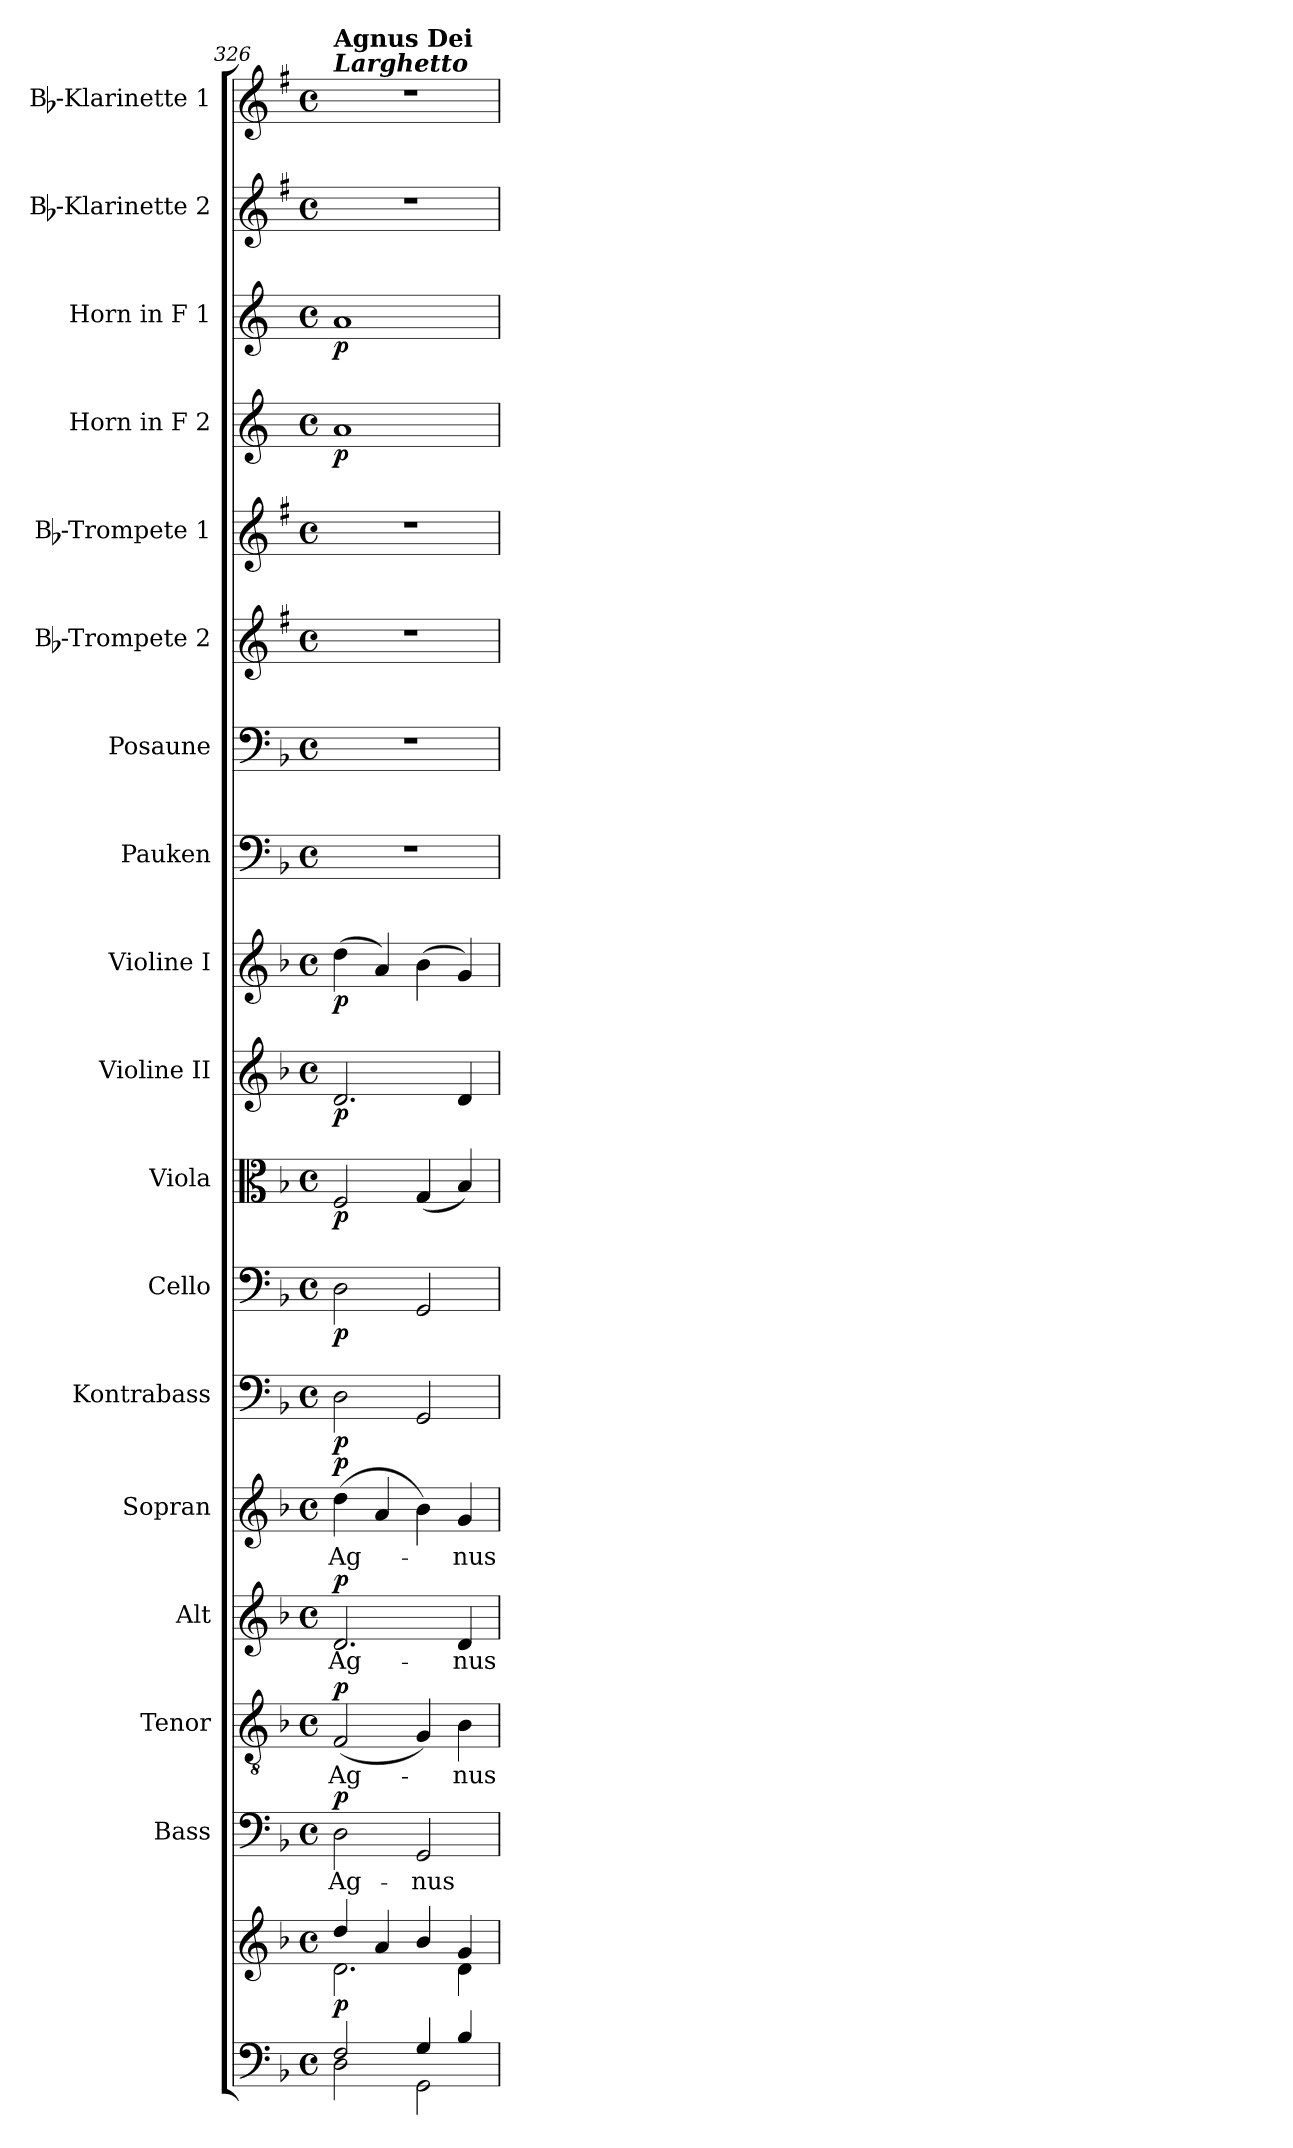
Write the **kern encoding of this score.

**kern	**kern	**dynam	**kern	**text	**dynam	**kern	**text	**dynam	**kern	**text	**dynam	**kern	**text	**dynam	**kern	**dynam	**kern	**dynam	**kern	**dynam	**kern	**dynam	**kern	**dynam	**kern	**kern	**kern	**kern	**kern	**dynam	**kern	**dynam	**kern	**kern
*part18	*part18	*part18	*part17	*part17	*part17	*part16	*part16	*part16	*part15	*part15	*part15	*part14	*part14	*part14	*part13	*part13	*part12	*part12	*part11	*part11	*part10	*part10	*part9	*part9	*part8	*part7	*part6	*part5	*part4	*part4	*part3	*part3	*part2	*part1
*staff19	*staff18	*staff18/19	*staff17	*staff17	*staff17	*staff16	*staff16	*staff16	*staff15	*staff15	*staff15	*staff14	*staff14	*staff14	*staff13	*staff13	*staff12	*staff12	*staff11	*staff11	*staff10	*staff10	*staff9	*staff9	*staff8	*staff7	*staff6	*staff5	*staff4	*staff4	*staff3	*staff3	*staff2	*staff1
*	*	*	*I"Bass	*	*	*I"Tenor	*	*	*I"Alt	*	*	*I"Sopran	*	*	*I"Kontrabass	*	*I"Cello	*	*I"Viola	*	*I"Violine II	*	*I"Violine I	*	*I"Pauken	*I"Posaune	*I"Bb-Trompete 2	*I"Bb-Trompete 1	*I"Horn in F 2	*	*I"Horn in F 1	*	*I"Bb-Klarinette 2	*I"Bb-Klarinette 1
*	*	*	*I'B.	*	*	*I'T.	*	*	*I'A.	*	*	*I'S.	*	*	*I'Kb.	*	*	*	*I'Vla.	*	*I'Vl. II	*	*I'Vl. I	*	*I'Pk.	*I'Pos.	*I'Bb Trp. 2	*I'Bb Trp. 1	*	*	*	*	*I'Bb Kl. 2	*I'Bb Kl. 1
!!LO:PB:g=z
*clefF4	*clefG2	*	*clefF4	*	*	*clefGv2	*	*	*clefG2	*	*	*clefG2	*	*	*clefF4	*	*clefF4	*	*clefC3	*	*clefG2	*	*clefG2	*	*clefF4	*clefF4	*clefG2	*clefG2	*clefG2	*	*clefG2	*	*clefG2	*clefG2
*	*	*	*	*	*	*	*	*	*	*	*	*	*	*	*ITrd7c12	*	*	*	*	*	*	*	*	*	*	*	*ITrd1c2	*ITrd1c2	*ITrd4c7	*	*ITrd4c7	*	*ITrd1c2	*ITrd1c2
*k[b-]	*k[b-]	*	*k[b-]	*	*	*k[b-]	*	*	*k[b-]	*	*	*k[b-]	*	*	*k[b-]	*	*k[b-]	*	*k[b-]	*	*k[b-]	*	*k[b-]	*	*k[b-]	*k[b-]	*k[b-]	*k[b-]	*k[b-]	*	*k[b-]	*	*k[b-]	*k[b-]
*F:	*F:	*	*F:	*	*	*F:	*	*	*F:	*	*	*F:	*	*	*F:	*	*F:	*	*F:	*	*F:	*	*F:	*	*F:	*F:	*F:	*F:	*F:	*	*F:	*	*F:	*F:
*M4/4	*M4/4	*	*M4/4	*	*	*M4/4	*	*	*M4/4	*	*	*M4/4	*	*	*M4/4	*	*M4/4	*	*M4/4	*	*M4/4	*	*M4/4	*	*M4/4	*M4/4	*M4/4	*M4/4	*M4/4	*	*M4/4	*	*M4/4	*M4/4
*met(c)	*met(c)	*	*met(c)	*	*	*met(c)	*	*	*met(c)	*	*	*met(c)	*	*	*met(c)	*	*met(c)	*	*met(c)	*	*met(c)	*	*met(c)	*	*met(c)	*met(c)	*met(c)	*met(c)	*met(c)	*	*met(c)	*	*met(c)	*met(c)
=326	=326	=326	=326	=326	=326	=326	=326	=326	=326	=326	=326	=326	=326	=326	=326	=326	=326	=326	=326	=326	=326	=326	=326	=326	=326	=326	=326	=326	=326	=326	=326	=326	=326	=326
*^	*^	*	*	*	*	*	*	*	*	*	*	*	*	*	*	*	*	*	*	*	*	*	*	*	*	*	*	*	*	*	*	*	*	*
!	!	!	!	!	!	!	!	!	!	!	!	!	!	!	!	!	!	!	!	!	!	!	!	!	!	!	!	!	!	!	!	!	!	!	!	!LO:TX:a:Bi:t=Larghetto
!	!	!	!	!	!	!	!	!	!	!	!	!	!	!	!	!	!	!	!	!	!	!	!	!	!	!	!	!	!	!	!	!	!	!	!	!LO:TX:a:B:t=Agnus Dei
!	!	!	!	!LO:DY:b	!	!LO:LY:b	!LO:DY:a	!	!LO:LY:b	!LO:DY:a	!	!LO:LY:b	!LO:DY:a	!	!LO:LY:b	!LO:DY:a	!	!LO:DY:b	!	!LO:DY:b	!	!LO:DY:b	!	!LO:DY:b	!	!LO:DY:b	!	!	!	!	!	!LO:DY:b	!	!LO:DY:b	!	!
2F/	2D\	4dd/	2.d\	p	2D\	Ag-	p	(<2F/	Ag-	p	2.d/	Ag-	p	(>4dd\	Ag-	p	2DD\	p	2D\	p	2F/	p	2.d/	p	(>4dd\	p	1r	1r	1r	1r	1d	p	1d	p	1r	1r
.	.	4a/	.	.	.	.	.	.	.	.	.	.	.	4a/	.	.	.	.	.	.	.	.	.	.	4a/)	.	.	.	.	.	.	.	.	.	.	.
!	!	!	!	!	!	!LO:LY:b	!	!	!	!	!	!	!	!	!	!	!	!	!	!	!	!	!	!	!	!	!	!	!	!	!	!	!	!	!	!
4G/	2GG\	4b-/	.	.	2GG/	-nus	.	4G/)	.	.	.	.	.	4b-\)	.	.	2GGG/	.	2GG/	.	(<4G/	.	.	.	(>4b-\	.	.	.	.	.	.	.	.	.	.	.
!	!	!	!	!	!	!	!	!	!LO:LY:b	!	!	!LO:LY:b	!	!	!LO:LY:b	!	!	!	!	!	!	!	!	!	!	!	!	!	!	!	!	!	!	!	!	!
4B-/	.	4g/	4d\	.	.	.	.	4B-\	-nus	.	4d/	-nus	.	4g/	-nus	.	.	.	.	.	4B-/)	.	4d/	.	4g/)	.	.	.	.	.	.	.	.	.	.	.
*v	*v	*	*	*	*	*	*	*	*	*	*	*	*	*	*	*	*	*	*	*	*	*	*	*	*	*	*	*	*	*	*	*	*	*	*	*
*	*v	*v	*	*	*	*	*	*	*	*	*	*	*	*	*	*	*	*	*	*	*	*	*	*	*	*	*	*	*	*	*	*	*	*	*
=	=	=	=	=	=	=	=	=	=	=	=	=	=	=	=	=	=	=	=	=	=	=	=	=	=	=	=	=	=	=	=	=	=	=
*-	*-	*-	*-	*-	*-	*-	*-	*-	*-	*-	*-	*-	*-	*-	*-	*-	*-	*-	*-	*-	*-	*-	*-	*-	*-	*-	*-	*-	*-	*-	*-	*-	*-	*-
